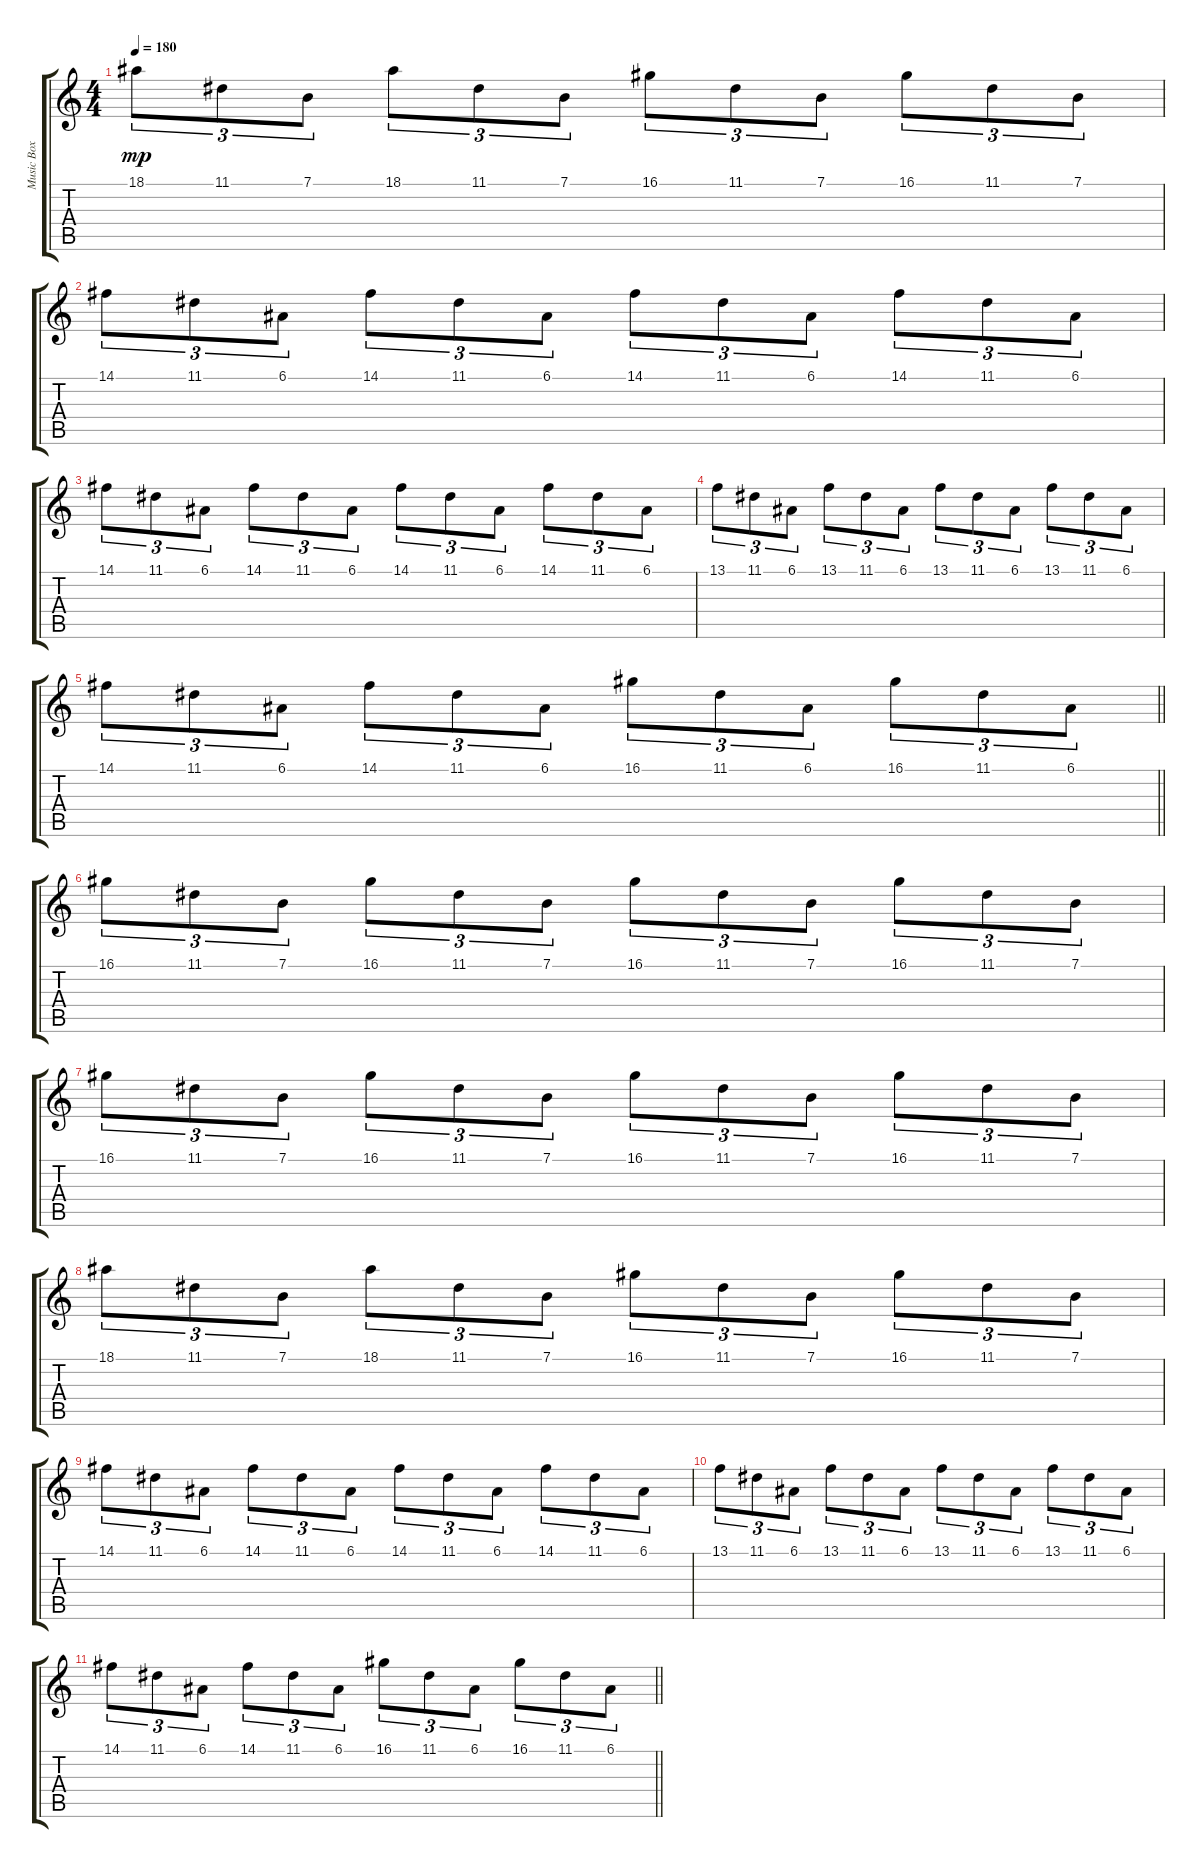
\track ("Music Box" "Music Box") {instrument musicbox}
\staff {score tabs}
\tuning (E4 B3 G3 D3 A2 E2) {hide}
\ts (4 4)
\tempo 180
\clef g2
\ks c
18.1.8{tu (3 2) dy mp} 11.1.8{tu (3 2)} 7.1.8{tu (3 2)} 18.1.8{tu (3 2)} 11.1.8{tu (3 2)} 7.1.8{tu (3 2)} 16.1.8{tu (3 2)} 11.1.8{tu (3 2)} 7.1.8{tu (3 2)} 16.1.8{tu (3 2)} 11.1.8{tu (3 2)} 7.1.8{tu (3 2)} |
14.1.8{tu (3 2)} 11.1.8{tu (3 2)} 6.1.8{tu (3 2)} 14.1.8{tu (3 2)} 11.1.8{tu (3 2)} 6.1.8{tu (3 2)} 14.1.8{tu (3 2)} 11.1.8{tu (3 2)} 6.1.8{tu (3 2)} 14.1.8{tu (3 2)} 11.1.8{tu (3 2)} 6.1.8{tu (3 2)} |
14.1.8{tu (3 2)} 11.1.8{tu (3 2)} 6.1.8{tu (3 2)} 14.1.8{tu (3 2)} 11.1.8{tu (3 2)} 6.1.8{tu (3 2)} 14.1.8{tu (3 2)} 11.1.8{tu (3 2)} 6.1.8{tu (3 2)} 14.1.8{tu (3 2)} 11.1.8{tu (3 2)} 6.1.8{tu (3 2)} |
13.1.8{tu (3 2)} 11.1.8{tu (3 2)} 6.1.8{tu (3 2)} 13.1.8{tu (3 2)} 11.1.8{tu (3 2)} 6.1.8{tu (3 2)} 13.1.8{tu (3 2)} 11.1.8{tu (3 2)} 6.1.8{tu (3 2)} 13.1.8{tu (3 2)} 11.1.8{tu (3 2)} 6.1.8{tu (3 2)} |
\barLineRight lightlight
14.1.8{tu (3 2)} 11.1.8{tu (3 2)} 6.1.8{tu (3 2)} 14.1.8{tu (3 2)} 11.1.8{tu (3 2)} 6.1.8{tu (3 2)} 16.1.8{tu (3 2)} 11.1.8{tu (3 2)} 6.1.8{tu (3 2)} 16.1.8{tu (3 2)} 11.1.8{tu (3 2)} 6.1.8{tu (3 2)} |
\section ("" "")
16.1.8{tu (3 2)} 11.1.8{tu (3 2)} 7.1.8{tu (3 2)} 16.1.8{tu (3 2)} 11.1.8{tu (3 2)} 7.1.8{tu (3 2)} 16.1.8{tu (3 2)} 11.1.8{tu (3 2)} 7.1.8{tu (3 2)} 16.1.8{tu (3 2)} 11.1.8{tu (3 2)} 7.1.8{tu (3 2)} |
16.1.8{tu (3 2)} 11.1.8{tu (3 2)} 7.1.8{tu (3 2)} 16.1.8{tu (3 2)} 11.1.8{tu (3 2)} 7.1.8{tu (3 2)} 16.1.8{tu (3 2)} 11.1.8{tu (3 2)} 7.1.8{tu (3 2)} 16.1.8{tu (3 2)} 11.1.8{tu (3 2)} 7.1.8{tu (3 2)} |
18.1.8{tu (3 2)} 11.1.8{tu (3 2)} 7.1.8{tu (3 2)} 18.1.8{tu (3 2)} 11.1.8{tu (3 2)} 7.1.8{tu (3 2)} 16.1.8{tu (3 2)} 11.1.8{tu (3 2)} 7.1.8{tu (3 2)} 16.1.8{tu (3 2)} 11.1.8{tu (3 2)} 7.1.8{tu (3 2)} |
14.1.8{tu (3 2)} 11.1.8{tu (3 2)} 6.1.8{tu (3 2)} 14.1.8{tu (3 2)} 11.1.8{tu (3 2)} 6.1.8{tu (3 2)} 14.1.8{tu (3 2)} 11.1.8{tu (3 2)} 6.1.8{tu (3 2)} 14.1.8{tu (3 2)} 11.1.8{tu (3 2)} 6.1.8{tu (3 2)} |
13.1.8{tu (3 2)} 11.1.8{tu (3 2)} 6.1.8{tu (3 2)} 13.1.8{tu (3 2)} 11.1.8{tu (3 2)} 6.1.8{tu (3 2)} 13.1.8{tu (3 2)} 11.1.8{tu (3 2)} 6.1.8{tu (3 2)} 13.1.8{tu (3 2)} 11.1.8{tu (3 2)} 6.1.8{tu (3 2)} |
\barLineRight lightlight
14.1.8{tu (3 2)} 11.1.8{tu (3 2)} 6.1.8{tu (3 2)} 14.1.8{tu (3 2)} 11.1.8{tu (3 2)} 6.1.8{tu (3 2)} 16.1.8{tu (3 2)} 11.1.8{tu (3 2)} 6.1.8{tu (3 2)} 16.1.8{tu (3 2)} 11.1.8{tu (3 2)} 6.1.8{tu (3 2)}
